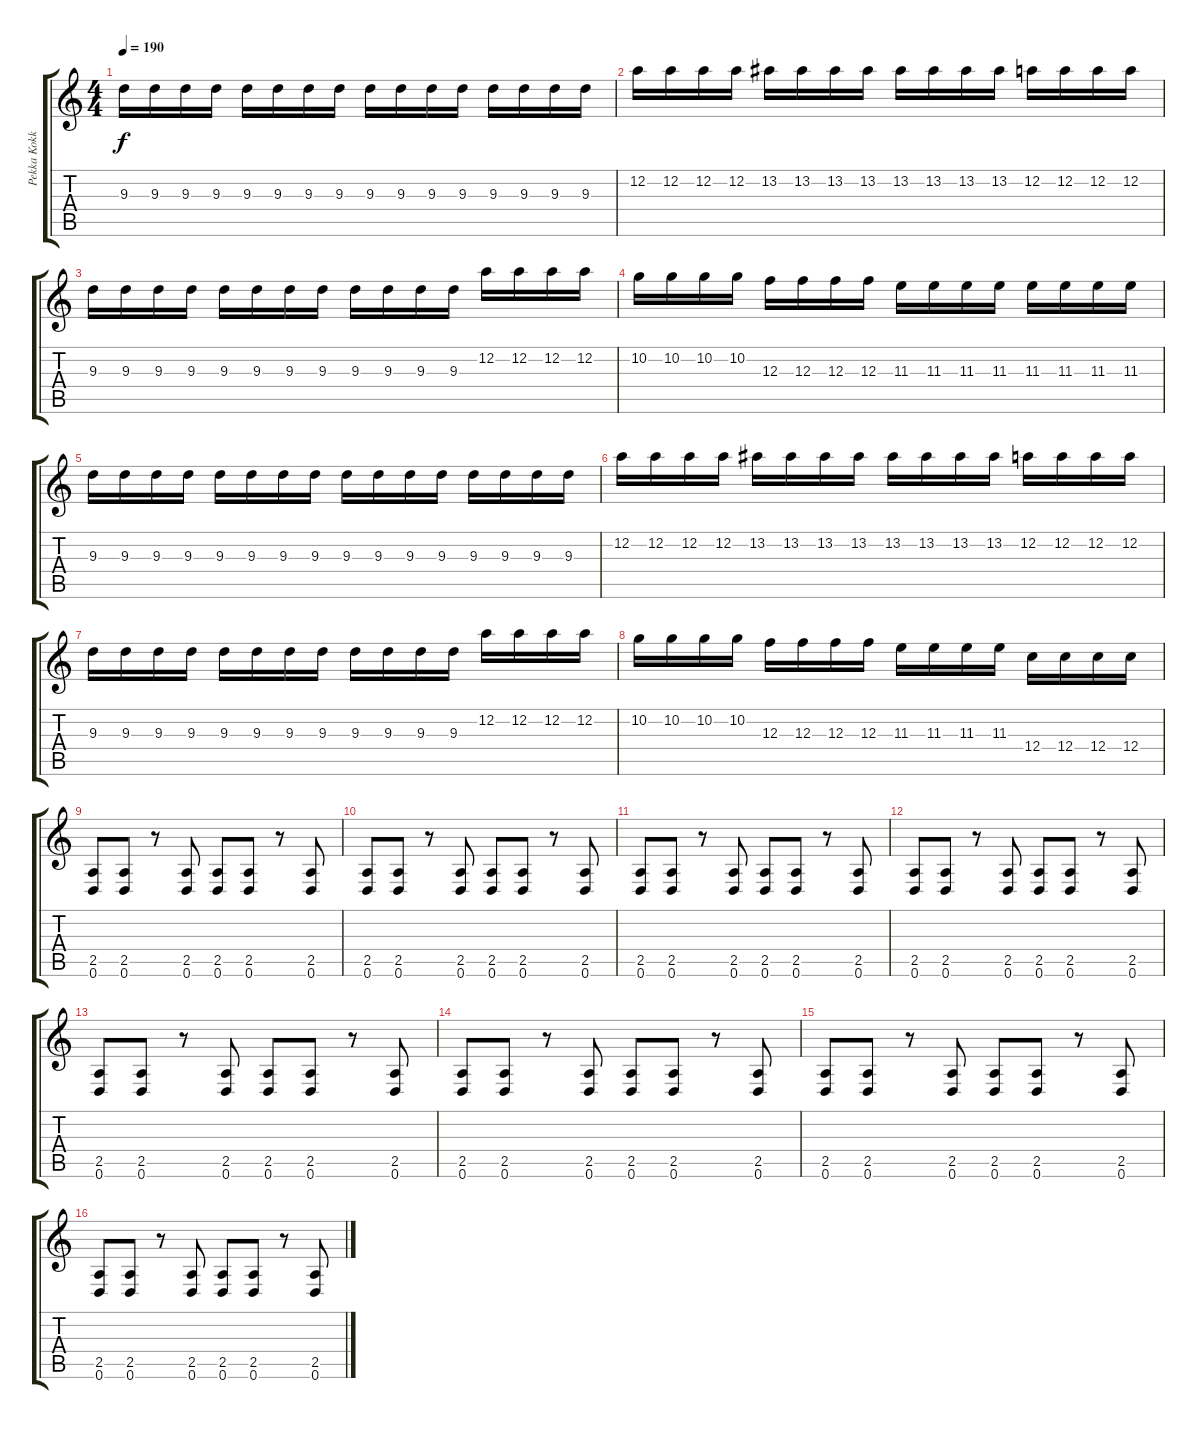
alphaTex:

\track ("Pekka Kokko" "Pekka Kokk") {instrument distortionguitar}
\staff {score tabs}
\tuning (D4 A3 F3 C3 G2 D2) {hide}
\ts (4 4)
\tempo 190
\clef g2
\ks c
9.3.16{dy f} 9.3.16 9.3.16 9.3.16 9.3.16 9.3.16 9.3.16 9.3.16 9.3.16 9.3.16 9.3.16 9.3.16 9.3.16 9.3.16 9.3.16 9.3.16 |
12.2.16 12.2.16 12.2.16 12.2.16 13.2.16 13.2.16 13.2.16 13.2.16 13.2.16 13.2.16 13.2.16 13.2.16 12.2.16 12.2.16 12.2.16 12.2.16 |
9.3.16 9.3.16 9.3.16 9.3.16 9.3.16 9.3.16 9.3.16 9.3.16 9.3.16 9.3.16 9.3.16 9.3.16 12.2.16 12.2.16 12.2.16 12.2.16 |
10.2.16 10.2.16 10.2.16 10.2.16 12.3.16 12.3.16 12.3.16 12.3.16 11.3.16 11.3.16 11.3.16 11.3.16 11.3.16 11.3.16 11.3.16 11.3.16 |
9.3.16 9.3.16 9.3.16 9.3.16 9.3.16 9.3.16 9.3.16 9.3.16 9.3.16 9.3.16 9.3.16 9.3.16 9.3.16 9.3.16 9.3.16 9.3.16 |
12.2.16 12.2.16 12.2.16 12.2.16 13.2.16 13.2.16 13.2.16 13.2.16 13.2.16 13.2.16 13.2.16 13.2.16 12.2.16 12.2.16 12.2.16 12.2.16 |
9.3.16 9.3.16 9.3.16 9.3.16 9.3.16 9.3.16 9.3.16 9.3.16 9.3.16 9.3.16 9.3.16 9.3.16 12.2.16 12.2.16 12.2.16 12.2.16 |
10.2.16 10.2.16 10.2.16 10.2.16 12.3.16 12.3.16 12.3.16 12.3.16 11.3.16 11.3.16 11.3.16 11.3.16 12.4.16 12.4.16 12.4.16 12.4.16 |
(2.5 0.6).8 (2.5 0.6).8 r.8 (2.5 0.6).8 (2.5 0.6).8 (2.5 0.6).8 r.8 (2.5 0.6).8 |
(2.5 0.6).8 (2.5 0.6).8 r.8 (2.5 0.6).8 (2.5 0.6).8 (2.5 0.6).8 r.8 (2.5 0.6).8 |
(2.5 0.6).8 (2.5 0.6).8 r.8 (2.5 0.6).8 (2.5 0.6).8 (2.5 0.6).8 r.8 (2.5 0.6).8 |
(2.5 0.6).8 (2.5 0.6).8 r.8 (2.5 0.6).8 (2.5 0.6).8 (2.5 0.6).8 r.8 (2.5 0.6).8 |
(2.5 0.6).8 (2.5 0.6).8 r.8 (2.5 0.6).8 (2.5 0.6).8 (2.5 0.6).8 r.8 (2.5 0.6).8 |
(2.5 0.6).8 (2.5 0.6).8 r.8 (2.5 0.6).8 (2.5 0.6).8 (2.5 0.6).8 r.8 (2.5 0.6).8 |
(2.5 0.6).8 (2.5 0.6).8 r.8 (2.5 0.6).8 (2.5 0.6).8 (2.5 0.6).8 r.8 (2.5 0.6).8 |
(2.5 0.6).8 (2.5 0.6).8 r.8 (2.5 0.6).8 (2.5 0.6).8 (2.5 0.6).8 r.8 (2.5 0.6).8
